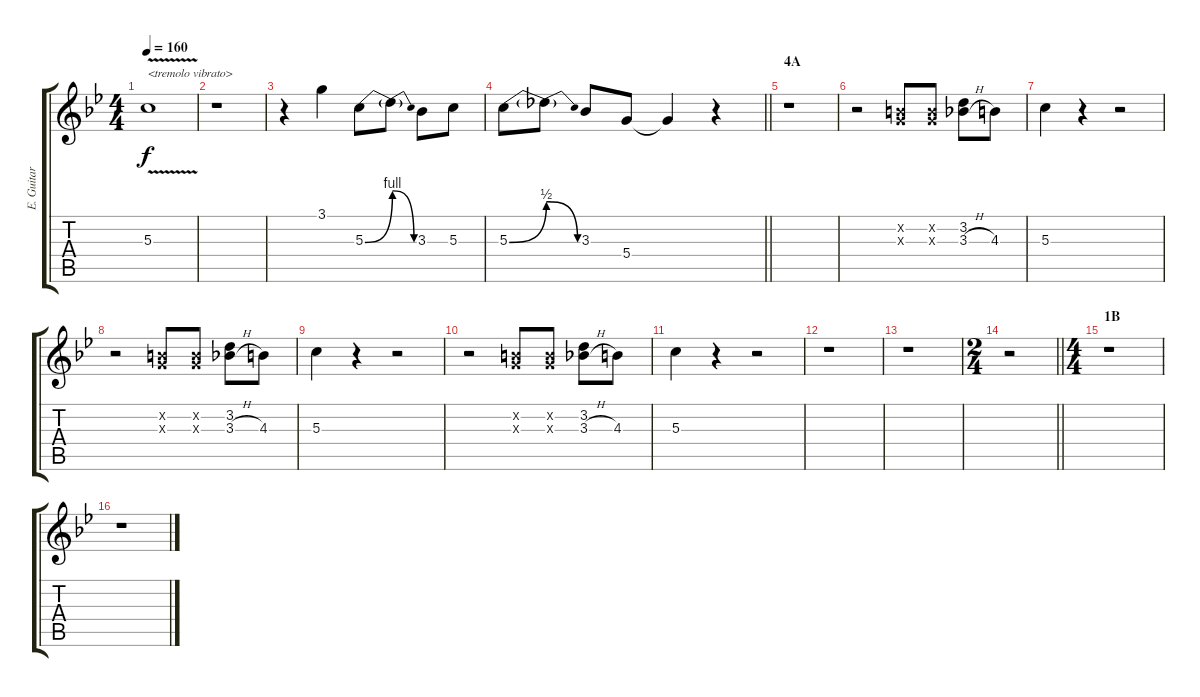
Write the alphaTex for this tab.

\track ("E. Guitar I" "E. Guitar ") {instrument overdrivenguitar}
\staff {score tabs}
\tuning (E4 B3 G3 D3 A2 E2) {hide}
\ts (4 4)
\tempo 160
\clef g2
\ks bb
5.3{v t}.1{txt "<tremolo vibrato>" dy f} |
r.1 |
r.4 3.1.4 5.3{be (bend 0 0 60 4)}.8 5.3{be (release 0 4 60 0) t}.8 3.3.8 5.3.8 |
\barLineRight lightlight
5.3{be (bend 0 0 60 2)}.8 5.3{be (release 0 2 60 0) t}.8 3.3.8 5.4.8 5.4{t}.4 r.4 |
\section ("" "4A")
r.1 |
r.2 (0.2{x} 0.3{x}).8 (0.2{x} 0.3{x}).8 (3.2 3.3{h}).8 4.3.8 |
5.3.4 r.4 r.2 |
r.2 (0.2{x} 0.3{x}).8 (0.2{x} 0.3{x}).8 (3.2 3.3{h}).8 4.3.8 |
5.3.4 r.4 r.2 |
r.2 (0.2{x} 0.3{x}).8 (0.2{x} 0.3{x}).8 (3.2 3.3{h}).8 4.3.8 |
5.3.4 r.4 r.2 |
r.1 |
r.1 |
\ts (2 4)
\barLineRight lightlight
r.2 |
\ts (4 4)
\section ("" "1B")
r.1 |
r.1
